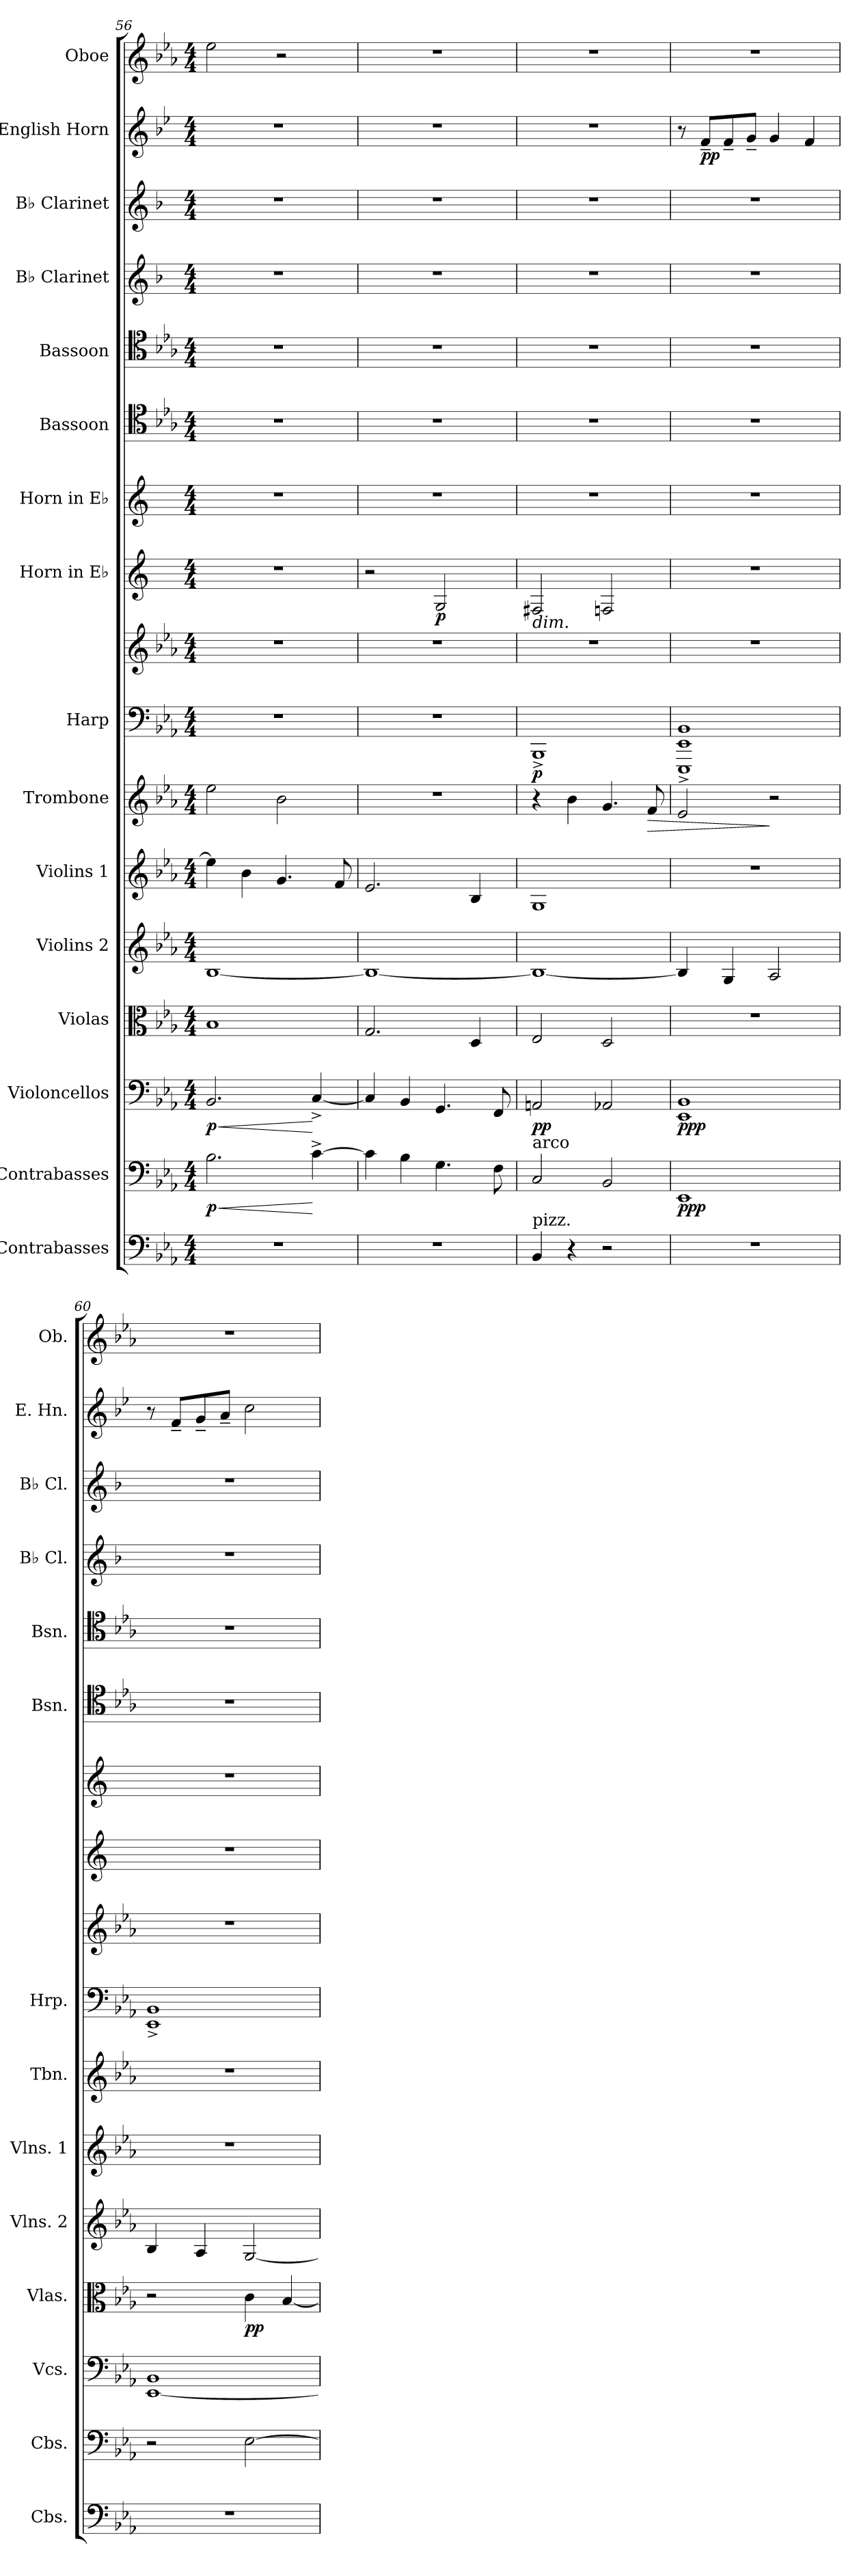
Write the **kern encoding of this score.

**kern	**kern	**dynam	**kern	**dynam	**kern	**dynam	**kern	**kern	**kern	**dynam	**kern	**kern	**dynam	**kern	**dynam	**kern	**kern	**kern	**kern	**kern	**kern	**dynam	**kern
*part16	*part15	*part15	*part14	*part14	*part13	*part13	*part12	*part11	*part10	*part10	*part9	*part9	*part9	*part8	*part8	*part7	*part6	*part5	*part4	*part3	*part2	*part2	*part1
*staff17	*staff16	*staff16	*staff15	*staff15	*staff14	*staff14	*staff13	*staff12	*staff11	*staff11	*staff10	*staff9	*staff9/10	*staff8	*staff8	*staff7	*staff6	*staff5	*staff4	*staff3	*staff2	*staff2	*staff1
*I"Contrabasses	*I"Contrabasses	*	*I"Violoncellos	*	*I"Violas	*	*I"Violins 2	*I"Violins 1	*I"Trombone	*	*I"Harp	*	*	*I"Horn in E♭	*	*I"Horn in E♭	*I"Bassoon	*I"Bassoon	*I"B♭ Clarinet	*I"B♭ Clarinet	*I"English Horn	*	*I"Oboe
*I'Cbs.	*I'Cbs.	*	*I'Vcs.	*	*I'Vlas.	*	*I'Vlns. 2	*I'Vlns. 1	*I'Tbn.	*	*I'Hrp.	*	*	*	*	*	*I'Bsn.	*I'Bsn.	*I'B♭ Cl.	*I'B♭ Cl.	*I'E. Hn.	*	*I'Ob.
*clefF4	*clefF4	*	*clefF4	*	*clefC3	*	*clefG2	*clefG2	*clefG2	*	*clefF4	*clefG2	*	*clefG2	*	*clefG2	*clefC4	*clefC4	*clefG2	*clefG2	*clefG2	*	*clefG2
*ITrd7c12	*ITrd7c12	*	*	*	*	*	*	*	*	*	*	*	*	*ITrd5c9	*	*ITrd5c9	*	*	*ITrd1c2	*ITrd1c2	*ITrd4c7	*	*
*k[b-e-a-]	*k[b-e-a-]	*	*k[b-e-a-]	*	*k[b-e-a-]	*	*k[b-e-a-]	*k[b-e-a-]	*k[b-e-a-]	*	*k[b-e-a-]	*k[b-e-a-]	*	*k[b-e-a-]	*	*k[b-e-a-]	*k[b-e-a-]	*k[b-e-a-]	*k[b-e-a-]	*k[b-e-a-]	*k[b-e-a-]	*	*k[b-e-a-]
*M4/4	*M4/4	*	*M4/4	*	*M4/4	*	*M4/4	*M4/4	*M4/4	*	*M4/4	*M4/4	*	*M4/4	*	*M4/4	*M4/4	*M4/4	*M4/4	*M4/4	*M4/4	*	*M4/4
=56	=56	=56	=56	=56	=56	=56	=56	=56	=56	=56	=56	=56	=56	=56	=56	=56	=56	=56	=56	=56	=56	=56	=56
!	!	!LO:HP:b	!	!LO:HP:b	!	!	!	!	!	!	!	!	!	!	!	!	!	!	!	!	!	!	!
!	!	!LO:DY:n=1:b	!	!LO:DY:n=1:b	!	!	!	!	!	!	!	!	!	!	!	!	!	!	!	!	!	!	!
1r	2.BB-\	< p	2.BB-/	< p	1B-	.	[1B-	4ee-\]	2ee-\	.	1r	1r	.	1r	.	1r	1r	1r	1r	1r	1r	.	2ee-\
.	.	.	.	.	.	.	.	4b-\	.	.	.	.	.	.	.	.	.	.	.	.	.	.	.
.	.	.	.	.	.	.	.	4.g/	2b-\	.	.	.	.	.	.	.	.	.	.	.	.	.	2r
.	[4C^\	[	[4C^/	[	.	.	.	.	.	.	.	.	.	.	.	.	.	.	.	.	.	.	.
.	.	.	.	.	.	.	.	8f/	.	.	.	.	.	.	.	.	.	.	.	.	.	.	.
!!LO:PB:g=z
=57	=57	=57	=57	=57	=57	=57	=57	=57	=57	=57	=57	=57	=57	=57	=57	=57	=57	=57	=57	=57	=57	=57	=57
*	*	*	*	*	*	*	*	*	*	*	*	*	*	*	*	*	*	*	*	*	*	*	*MM45
1r	4C\]	.	4C/]	.	2.G/	.	1B-_	2.e-/	1r	.	1r	1r	.	2r	.	1r	1r	1r	1r	1r	1r	.	1r
.	4BB-\	.	4BB-/	.	.	.	.	.	.	.	.	.	.	.	.	.	.	.	.	.	.	.	.
!	!	!	!	!	!	!	!	!	!	!	!	!	!	!	!LO:DY:b	!	!	!	!	!	!	!	!
.	4.GG\	.	4.GG/	.	.	.	.	.	.	.	.	.	.	2BB-/	p	.	.	.	.	.	.	.	.
.	.	.	.	.	4D/	.	.	4B-/	.	.	.	.	.	.	.	.	.	.	.	.	.	.	.
.	8FF\	.	8FF/	.	.	.	.	.	.	.	.	.	.	.	.	.	.	.	.	.	.	.	.
=58	=58	=58	=58	=58	=58	=58	=58	=58	=58	=58	=58	=58	=58	=58	=58	=58	=58	=58	=58	=58	=58	=58	=58
*	*	*	*	*	*	*	*	*	*	*	*	*	*	*	*	*	*	*	*	*	*	*	*MM42
!	!	!	!	!	!	!	!	!	!	!	!	!	!	!LO:TX:b:i:t=dim.	!	!	!	!	!	!	!	!	!
!	!LO:TX:a:t=arco	!	!	!	!	!	!	!	!	!	!	!	!	!	!	!	!	!	!	!	!	!	!
!LO:TX:a:t=pizz.	!	!	!	!	!	!	!	!	!	!	!	!	!	!	!	!	!	!	!	!	!	!	!
!	!	!	!	!LO:DY:b	!	!	!	!	!	!	!	!	!LO:DY:b=2	!	!	!	!	!	!	!	!	!	!
*	*	*	*	*	*	*	*	*	*	*	*	*	*	*	*	*	*	*	*	*	*	*	*^
*	*	*	*	*	*	*	*	*	*	*	*	*	*	*	*	*	*	*	*	*	*	*	*	*^
4BBB-/	2CC/	.	2AAn/	pp	2E-/	.	1B-_	1G	4r	.	1BBB-^	1r	p	2AAn/	.	1r	1r	1r	1r	1r	1r	.	1r	4ryy	2ryy
*	*	*	*	*	*	*	*	*	*	*	*	*	*	*	*	*	*	*	*	*	*	*	*MM40	*	*
4r	.	.	.	.	.	.	.	.	4b-\	.	.	.	.	.	.	.	.	.	.	.	.	.	.	2.ryy	.
*	*	*	*	*	*	*	*	*	*	*	*	*	*	*	*	*	*	*	*	*	*	*	*MM38	*	*
2r	2BBB-/	.	2AA-X/	.	2D/	.	.	.	4.g/	.	.	.	.	2AA-X/	.	.	.	.	.	.	.	.	.	.	2ryy
!	!	!	!	!	!	!	!	!	!	!LO:HP:b	!	!	!	!	!	!	!	!	!	!	!	!	!	!	!
.	.	.	.	.	.	.	.	.	8f/	>	.	.	.	.	.	.	.	.	.	.	.	.	.	.	.
*	*	*	*	*	*	*	*	*	*	*	*	*	*	*	*	*	*	*	*	*	*	*	*v	*v	*v
=59	=59	=59	=59	=59	=59	=59	=59	=59	=59	=59	=59	=59	=59	=59	=59	=59	=59	=59	=59	=59	=59	=59	=59
!!LO:REH:place=s1:a:B:fs=14:t=9
*	*	*	*	*	*	*	*	*	*	*	*	*	*	*	*	*	*	*	*	*	*	*	*MM46
*	*	*	*	*	*	*	*	*	*	*	*	*	*	*	*	*	*	*	*	*	*	*	*^
*	*	*	*	*	*	*	*	*	*	*	*	*	*	*	*	*	*	*	*	*	*	*	*	*^
!	!	!LO:DY:b	!	!LO:DY:b	!	!	!	!	!	!	!	!	!	!	!	!	!	!	!	!	!	!	!	!	!
*	*	*	*	*	*	*	*	*	*	*	*	*	*	*	*	*	*	*	*	*	*	*	*v	*v	*v
1r	1EEE-	ppp	1EE- 1BB-	ppp	1r	.	4B-/]	1r	2e-/	.	1EEE-^ 1EE-^ 1BB-^	1r	.	1r	.	1r	1r	1r	1r	1r	8r	.	1r
!	!	!	!	!	!	!	!	!	!	!	!	!	!	!	!	!	!	!	!	!	!	!LO:DY:b	!
.	.	.	.	.	.	.	.	.	.	.	.	.	.	.	.	.	.	.	.	.	8B-~/L	pp	.
.	.	.	.	.	.	.	4G/	.	.	.	.	.	.	.	.	.	.	.	.	.	8B-~/	.	.
.	.	.	.	.	.	.	.	.	.	.	.	.	.	.	.	.	.	.	.	.	8c~/J	.	.
.	.	.	.	.	.	.	2A-/	.	2r	]	.	.	.	.	.	.	.	.	.	.	4c/	.	.
.	.	.	.	.	.	.	.	.	.	.	.	.	.	.	.	.	.	.	.	.	4B-/	.	.
=60	=60	=60	=60	=60	=60	=60	=60	=60	=60	=60	=60	=60	=60	=60	=60	=60	=60	=60	=60	=60	=60	=60	=60
1r	2r	.	[1EE- 1BB-	.	2r	.	4B-/	1r	1r	.	1EE-^ 1BB-^	1r	.	1r	.	1r	1r	1r	1r	1r	8r	.	1r
.	.	.	.	.	.	.	.	.	.	.	.	.	.	.	.	.	.	.	.	.	8B-~/L	.	.
.	.	.	.	.	.	.	4A-/	.	.	.	.	.	.	.	.	.	.	.	.	.	8c~/	.	.
.	.	.	.	.	.	.	.	.	.	.	.	.	.	.	.	.	.	.	.	.	8d~/J	.	.
!	!	!	!	!	!	!LO:DY:b	!	!	!	!	!	!	!	!	!	!	!	!	!	!	!	!	!
.	[2EE-\	.	.	.	4c\	pp	[2G/	.	.	.	.	.	.	.	.	.	.	.	.	.	2f\	.	.
.	.	.	.	.	[4B-/	.	.	.	.	.	.	.	.	.	.	.	.	.	.	.	.	.	.
=	=	=	=	=	=	=	=	=	=	=	=	=	=	=	=	=	=	=	=	=	=	=	=
*-	*-	*-	*-	*-	*-	*-	*-	*-	*-	*-	*-	*-	*-	*-	*-	*-	*-	*-	*-	*-	*-	*-	*-
